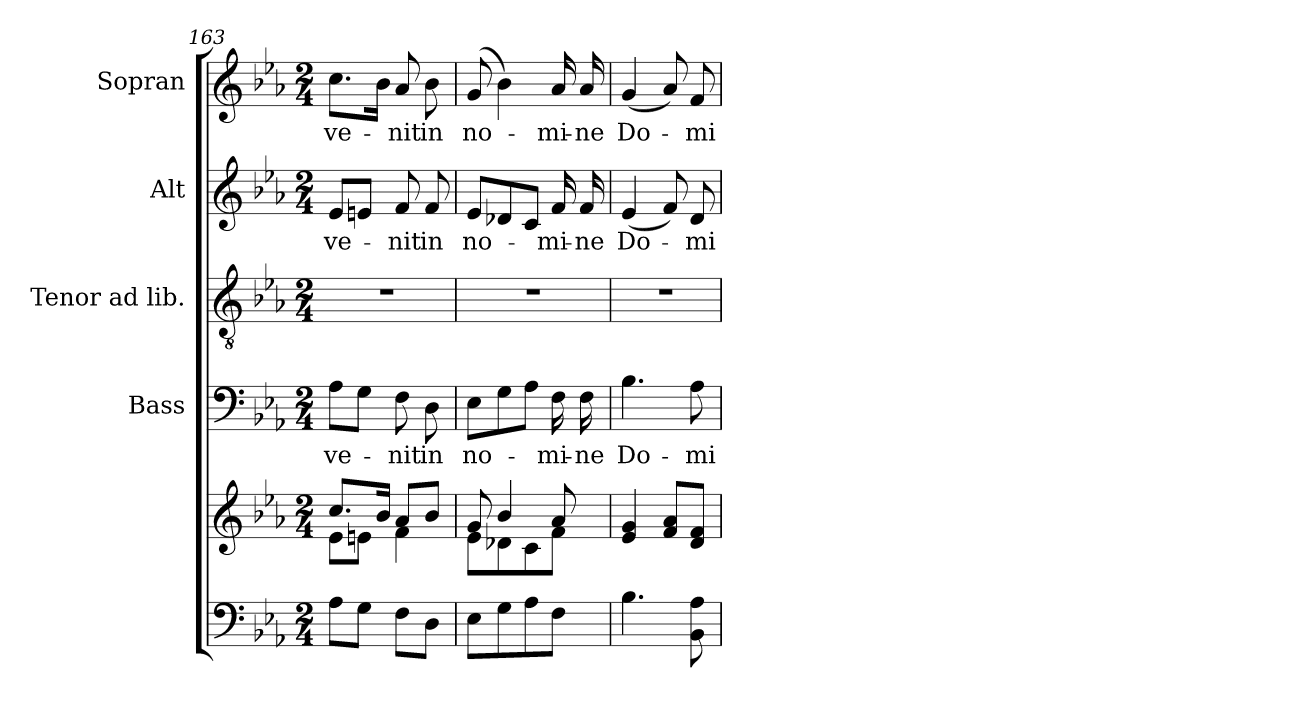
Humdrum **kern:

**kern	**kern	**kern	**text	**kern	**kern	**text	**kern	**text
*part5	*part5	*part4	*part4	*part3	*part2	*part2	*part1	*part1
*staff6	*staff5	*staff4	*staff4	*staff3	*staff2	*staff2	*staff1	*staff1
*	*	*I"Bass	*	*I"Tenor ad lib.	*I"Alt	*	*I"Sopran	*
*	*	*I'B.	*	*I'T.	*I'A.	*	*I'S.	*
!!LO:LB:g=z
*clefF4	*clefG2	*clefF4	*	*clefGv2	*clefG2	*	*clefG2	*
*k[b-e-a-]	*k[b-e-a-]	*k[b-e-a-]	*	*k[b-e-a-]	*k[b-e-a-]	*	*k[b-e-a-]	*
*E-:	*E-:	*E-:	*	*E-:	*E-:	*	*E-:	*
*M2/4	*M2/4	*M2/4	*	*M2/4	*M2/4	*	*M2/4	*
=163	=163	=163	=163	=163	=163	=163	=163	=163
*	*^	*	*	*	*	*	*	*
!	!	!	!	!LO:LY:b	!	!	!LO:LY:b	!	!LO:LY:b
8A-\L	8.cc/L	8e-\L	8A-\L	ve-	2r	8e-/L	ve-	8.cc\L	ve-
8G\J	.	8en\J	8G\J	.	.	8en/J	.	.	.
.	16b-/Jk	.	.	.	.	.	.	16b-\Jk	.
!	!	!	!	!LO:LY:b	!	!	!LO:LY:b	!	!LO:LY:b
8F\L	8a-/L	4f\	8F\	-nit	.	8f/	-nit	8a-/	-nit
!	!	!	!	!LO:LY:b	!	!	!LO:LY:b	!	!LO:LY:b
8D\J	8b-/J	.	8D\	in	.	8f/	in	8b-\	in
=164	=164	=164	=164	=164	=164	=164	=164	=164	=164
!	!	!	!	!LO:LY:b	!	!	!LO:LY:b	!	!LO:LY:b
8E-\L	8g/	8e-\L	8E-\L	no-	2r	8e-/L	no-	(8g/	no-
8G\	4b-/	8d-X\	8G\	.	.	8d-X/	.	4b-\)	.
8A-\	.	8c\	8A-\J	.	.	8c/J	.	.	.
!	!	!	!	!LO:LY:b	!	!	!LO:LY:b	!	!LO:LY:b
8F\J	8a-/	8f\J	16F\	-mi-	.	16f/	-mi-	16a-/	-mi-
!	!	!	!	!LO:LY:b	!	!	!LO:LY:b	!	!LO:LY:b
.	.	.	16F\	-ne	.	16f/	-ne	16a-/	-ne
*	*v	*v	*	*	*	*	*	*	*
=165	=165	=165	=165	=165	=165	=165	=165	=165
!	!	!	!LO:LY:b	!	!	!LO:LY:b	!	!LO:LY:b
4.B-\	4e-/ 4g/	4.B-\	Do-	2r	(<4e-/	Do-	(<4g/	Do-
.	8f/ 8a-/L	.	.	.	8f/)	.	8a-/)	.
!	!	!	!LO:LY:b	!	!	!LO:LY:b	!	!LO:LY:b
8BB-\ 8A-\	8d/ 8f/J	8A-\	-mi-	.	8d/	-mi-	8f/	-mi-
=	=	=	=	=	=	=	=	=
*-	*-	*-	*-	*-	*-	*-	*-	*-
